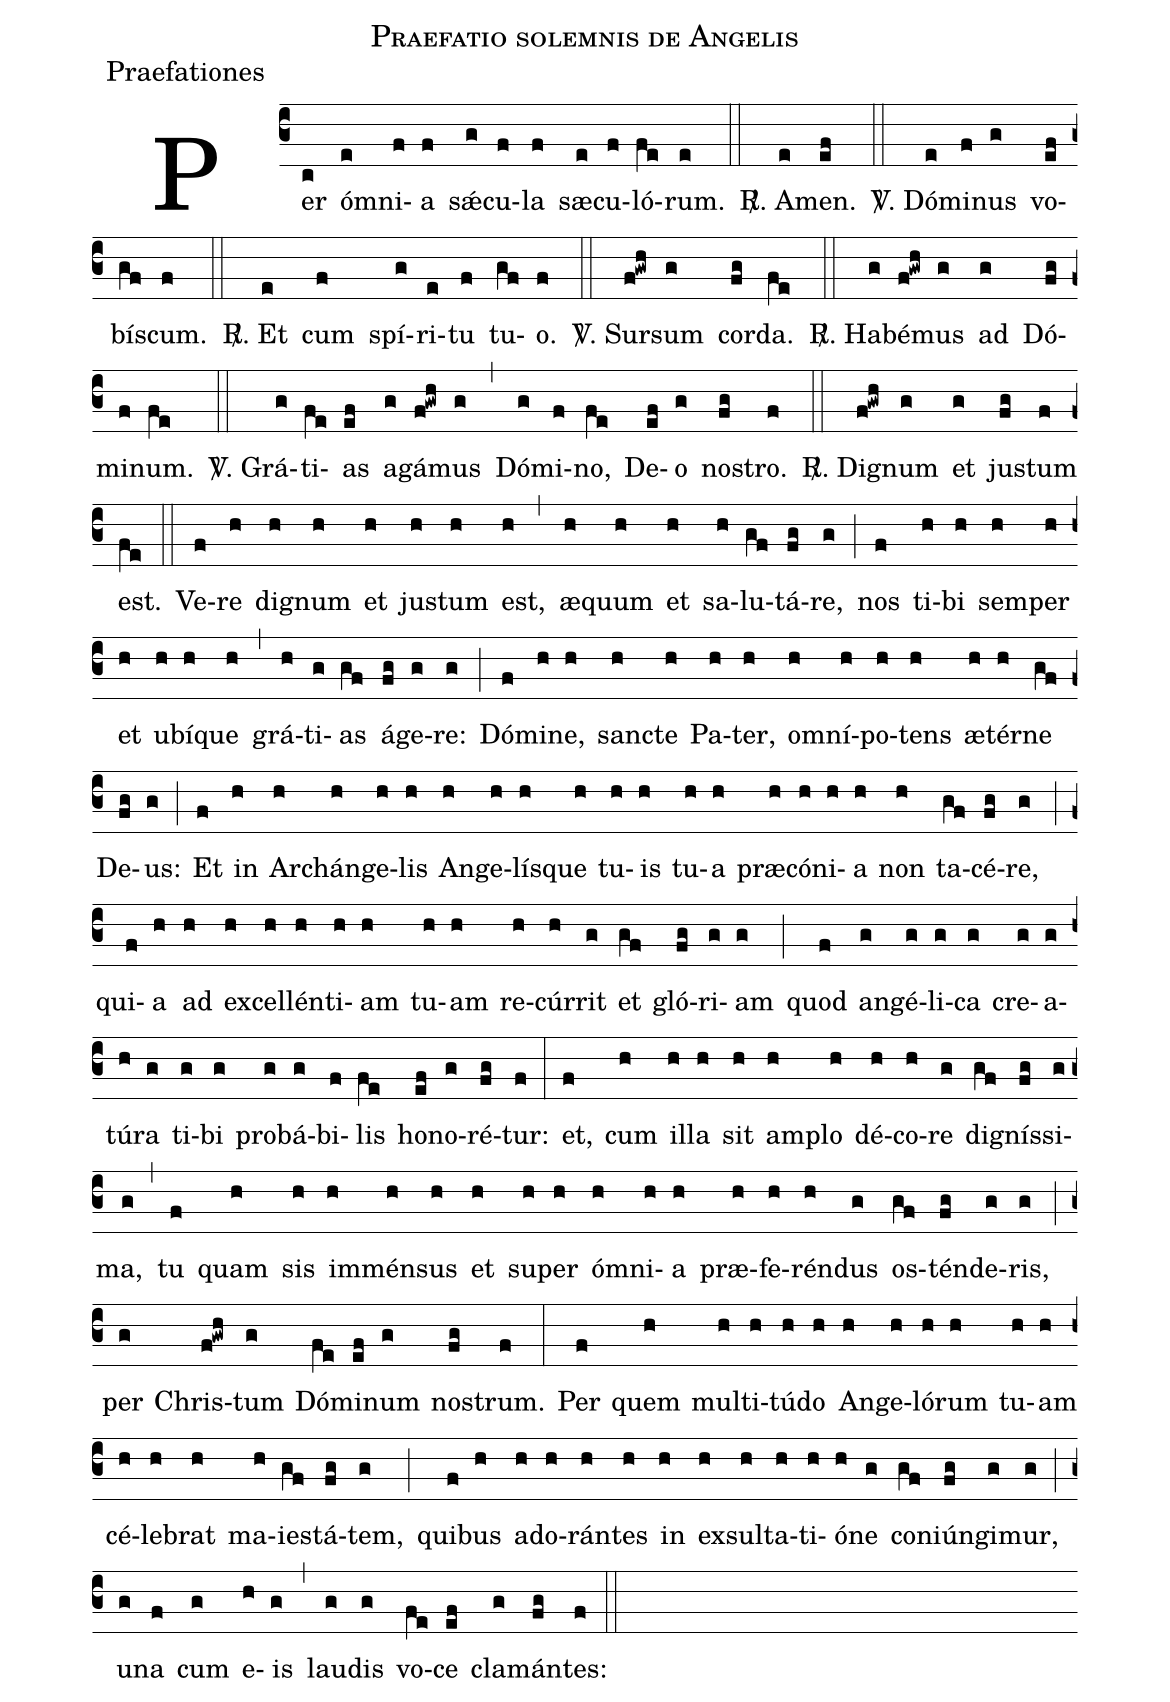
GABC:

name:Praefatio solemnis de Angelis;
office-part:Praefationes;
%%
(c3)Per(c) óm(e)ni(f)a(f) sǽ(g)cu(f)la(f) sæ(e)cu(f)ló(fe)rum.(e) (::)

<sp>R/</sp>. A(e)men.(ef) (::)

<sp>V/</sp>. Dó(e)mi(f)nus(g) vo(ef)bí(gf)scum.(f) (::)

<sp>R/</sp>. Et(e) cum(f) spí(g)ri(e)tu(f) tu(gf)o.(f) (::)

<sp>V/</sp>. Sur(f!gwh)sum(g) cor(fg)da.(fe) (::)

<sp>R/</sp>. Ha(g)bé(f!gwh)mus(g) ad(g) Dó(fg)mi(f)num.(fe) (::)

<sp>V/</sp>. Grá(g)ti(fe)as(ef) a(g)gá(f!gwh)mus(g) (,) Dó(g)mi(f)no,(fe) De(ef)o(g) no(fg)stro.(f) (::)

<sp>R/</sp>. Di(f!gwh)gnum(g) et(g) ju(fg)stum(f) est.(fe) (::)
Ve(f)re(h) di(h)gnum(h) et(h) ju(h)stum(h) est,(h) (,) æ(h)quum(h) et(h) sa(h)lu(gf)tá(fg)re,(g) (;)
nos(f) ti(h)bi(h) sem(h)per(h) et(h) u(h)bí(h)que(h) (,) grá(h)ti(g)as(gf) á(fg)ge(g)re:(g) (;)
Dó(f)mi(h)ne,(h) san(h)cte(h) Pa(h)ter,(h) om(h)ní(h)po(h)tens(h) æ(h)tér(h)ne(gf) De(fg)us:(g) (;)

Et(f) in(h) Arch(h)án(h)ge(h)lis(h) An(h)ge(h)lís(h)que(h) tu(h)is(h) tu(h)a(h) præ(h)có(h)ni(h)a(h) non(h) ta(gf)cé(fg)re,(g) (;)
qui(f)a(h) ad(h) ex(h)cel(h)lén(h)ti(h)am(h) tu(h)am(h) re(h)cúr(h)rit(g) et(gf) gló(fg)ri(g)am(g) (;)
quod(f) an(g)gé(g)li(g)ca(g) cre(g)a(g)tú(h)ra(g) ti(g)bi(g) pro(g)bá(g)bi(f)lis(fe) ho(ef)no(g)ré(fg)tur:(f) (:)
et,(f) cum(h) il(h)la(h) sit(h) am(h)plo(h) dé(h)co(h)re(g) di(gf)gnís(fg)si(g)ma,(g) (,)
tu(f) quam(h) sis(h) im(h)mén(h)sus(h) et(h) su(h)per(h) óm(h)ni(h)a(h) præ(h)fe(h)rén(h)dus(g) os(gf)tén(fg)de(g)ris,(g) (;)
per(g) Chris(f!gwh)tum(g) Dó(fe)mi(ef)num(g) nos(fg)trum.(f) (:)

Per(f) quem(h) mul(h)ti(h)tú(h)do(h) An(h)ge(h)ló(h)rum(h) tu(h)am(h) cé(h)le(h)brat(h) ma(h)ies(gf)tá(fg)tem,(g) (;)
qui(f)bus(h) ad(h)o(h)rán(h)tes(h) in(h) ex(h)sul(h)ta(h)ti(h)ó(h)ne(g) con(gf)iún(fg)gi(g)mur,(g) (;)
u(g)na(f) cum(g) e(h)is(g) (,) lau(g)dis(g) vo(fe)ce(ef) cla(g)mán(fg)tes:(f) (::)
